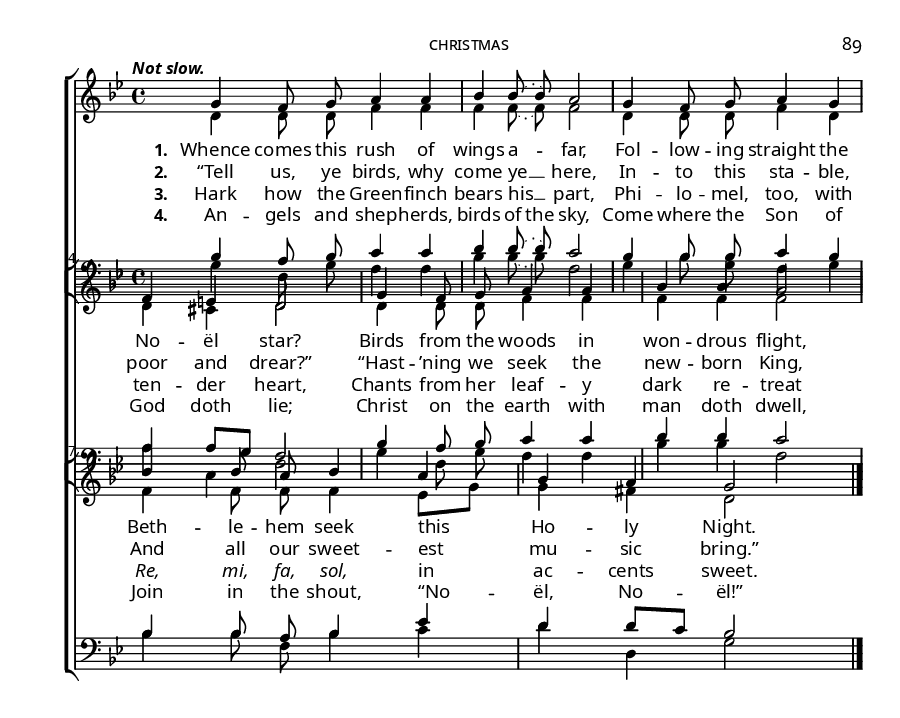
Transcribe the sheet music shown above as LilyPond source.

\version "2.14.2"
\include "util.ly"
\paper {
  print-all-headers = ##f
  paper-height = 9\in
  paper-width = 6\in
  indent = 0\in
  %system-system-spacing = #'((basic-distance . 10) (padding . 0))
  system-system-spacing =
    #'((basic-distance . 0)
       (minimum-distance . 0)
       (padding . -5)
       (stretchability . 100))
  score-markup-spacing =
    #'((basic-distance . 0)
       (minimum-distance . 0)
       (padding . 1)
       (stretchability . 0))
  last-bottom-spacing =
    #'((basic-distance . 0)
       (minimum-distance . 0)
       (padding . -0.5)
       (stretchability . 0))
  ragged-last-bottom = ##t
  ragged-bottom = ##f
  two-sided = ##t
  inner-margin = 0.5\in
  outer-margin = 0.25\in
  top-margin = 0.25\in
  bottom-margin = 0.25\in
  first-page-number = #089
  print-first-page-number = ##t
  headerLine = \markup{\override #'(font-name . "Garamond Premier Pro") \smallCapsOldStyle"christmas"}
  oddHeaderMarkup = \markup\fill-line{
     \override #'(font-name . "Garamond Premier Pro")\abs-fontsize #8.5
     \combine 
        \fill-line{"" \on-the-fly #print-page-number-check-first
        \oldStylePageNum""
        }
        \fill-line{\headerLine}
  }
  evenHeaderMarkup = \markup {
     \override #'(font-name . "Garamond Premier Pro")\abs-fontsize #8.5
     \combine
        \on-the-fly #print-page-number-check-first
        \oldStylePageNum""
        \fill-line{\headerLine}
  }
  title = \markup{\override #'(font-name . "Garamond Premier Pro Semibold"){ \abs-fontsize #15 \smallCapsOldStyle"Carol of the Birds"}}
  poet = \markup\oldStyleNum"Traditional"
  composer = \markup\oldStyleNum"Bas-Quercey Carol"
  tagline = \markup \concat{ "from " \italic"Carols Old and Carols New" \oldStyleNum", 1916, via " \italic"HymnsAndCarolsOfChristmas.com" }
}
#(set-global-staff-size 15) \paper{ #(define fonts (make-pango-font-tree "GoudyOlSt BT" "Garamond Premier Pro" "Garamond Premier Pro" (/ 15 20))) }
global = {
  \key bes \major
  \time 4/4
  \autoBeamOff
  \override DynamicLineSpanner #'staff-padding = #0.0
  \override DynamicLineSpanner #'Y-extent = #'(-1 . 1)
}

sopMusic = \relative c'' {
  \tempo \markup\italic"Not slow."
  g4 f8\noBeam g a4 a |
  \slurDotted bes bes8\noBeam( bes) a2 |
  
  g4 f8\noBeam g a4 g |
  f e d2 |
  
  g4 f8\noBeam g a4 a |
  bes bes a2 |
  
  d4 d8\noBeam c d4 c |
  bes a g2 \bar "|."
}
sopWords = \lyricmode {
  
}

altoMusic = \relative c' {
  d4 d8\noBeam d f4 f |
  \slurDotted f f8\noBeam( f) f2 |
  
  d4 d8\noBeam d f4 d |
  d cis d2 |
  
  d4 d8\noBeam d f4 f |
  f f f2 |
  
  f4 f8\noBeam f f4 \slurSolid ees8[ g] |
  g4 fis d2 \bar "|."
}
altoWords = \lyricmode {
  \dropLyricsIX
  \set stanza = #"1. "
  \set ignoreMelismata = ##t
  Whence comes this rush of wings a -- _ far,
  Fol -- low -- ing straight the No -- ël star?
  Birds from the woods in won -- drous flight,
  Beth -- le -- hem seek this _ Ho -- ly Night.
}
altoWordsII = \lyricmode {
  \dropLyricsIX
%\markup\italic
  \set stanza = #"2. "
  \set ignoreMelismata = ##t
  “Tell us, ye birds, why come ye __ _ here,
  In -- to this sta -- ble, poor and drear?”
  “Hast -- ’ning we seek the new -- born King,
  And all our sweet -- est _ mu -- sic bring.”
}
altoWordsIII = \lyricmode {
  \dropLyricsIX
  \set stanza = #"3. "
  Hark how the Green -- finch bears his __ part,
  Phi -- lo -- mel, too, with ten -- der heart,
  Chants from her leaf -- y dark re -- treat
  \markup\italic Re, \markup\italic mi, \markup\italic fa, \markup\italic sol, in ac -- cents sweet.
}
altoWordsIV = \lyricmode {
  \dropLyricsIX
  \set stanza = #"4. "
  \set ignoreMelismata = ##t
  An -- gels and shep -- herds, birds of the sky,
  Come where the Son of God doth lie;
  Christ on the earth with man doth dwell,
  Join in the shout, “No -- _ ël, No -- ël!”
}
altoWordsV = \lyricmode {
}
altoWordsVI = \lyricmode {
}
tenorMusic = \relative c' {
  bes4 a8\noBeam bes c4 c |
  \slurDotted d d8\noBeam( d) c2 |
  
  bes4 bes8\noBeam bes c4 bes |
  a \slurSolid a8[ g] f2 |
  
  \slurDotted bes4 a8\noBeam bes c4 c |
  d d c2 |
  
  bes4 bes8\noBeam a bes4 ees |
  d \slurSolid d8[ c] bes2 \bar "|."
}
tenorWords = \lyricmode {

}

bassMusic = \relative c' {
  g4 d8\noBeam g f4 f |
  \slurDotted bes bes8\noBeam( bes) f2 |
  
  g4 bes8\noBeam g f4 g |
  a a, d2 |
  
  g4 d8\noBeam g f4 f |
  bes bes f2 |
  
  bes4 bes8\noBeam f bes4 c |
  d d, g2 \bar "|."
}
bassWords = \lyricmode {

}

pianoRH = \relative c' {
  
}
pianoLH = \relative c' {
  
}

\score {
  <<
   \new ChoirStaff <<
%    \new Lyrics = sopranos \with { \override VerticalAxisGroup #'nonstaff-relatedstaff-spacing = #'((basic-distance . 1)) }
    \new Staff = women <<
      \new Voice = "sopranos" { \voiceOne << \global \sopMusic >> }
      \new Voice = "altos" { \voiceTwo << \global \altoMusic >> }
    >>
    \new Lyrics \with { alignAboveContext = #"women" \override VerticalAxisGroup #'nonstaff-relatedstaff-spacing = #'((basic-distance . 1))} \lyricsto "sopranos" \sopWords
    \new Lyrics = "altosVI"  \with { alignBelowContext = #"women" } \lyricsto "altos" \altoWordsVI
    \new Lyrics = "altosV"  \with { alignBelowContext = #"women" } \lyricsto "altos" \altoWordsV
    \new Lyrics = "altosIV"  \with { alignBelowContext = #"women" } \lyricsto "altos" \altoWordsIV
    \new Lyrics = "altosIII"  \with { alignBelowContext = #"women" } \lyricsto "altos" \altoWordsIII
    \new Lyrics = "altosII"  \with { alignBelowContext = #"women" } \lyricsto "altos" \altoWordsII
    \new Lyrics = "altos"  \with { alignBelowContext = #"women" \override VerticalAxisGroup #'nonstaff-relatedstaff-spacing = #'((padding . -0.5))} \lyricsto "altos" \altoWords
   \new Staff = men <<
      \clef bass
      \new Voice = "tenors" { \voiceOne << \global \tenorMusic >> }
      \new Voice = "basses" { \voiceTwo << \global \bassMusic >> }
    >>
    \new Lyrics \with { alignAboveContext = #"men" \override VerticalAxisGroup #'nonstaff-relatedstaff-spacing = #'((basic-distance . 1)) } \lyricsto "tenors" \tenorWords
    \new Lyrics \with { alignBelowContext = #"men" \override VerticalAxisGroup #'nonstaff-relatedstaff-spacing = #'((basic-distance . 1)) } \lyricsto "basses" \bassWords
  >>
%    \new PianoStaff << \new Staff { \new Voice { \pianoRH } } \new Staff { \clef "bass" \pianoLH } >>
  >>
  \layout {
%6x9  \context {\Lyrics\override LyricText #'font-size = #0.75 }
%6.14 \context {\Lyrics\override LyricText #'font-size = #0.25 }
%{IF_LESSER
\context {\Lyrics\override LyricText #'font-size = #0.6 }
%}%END_IF_LESSER
    #(define fonts (make-pango-font-tree "GoudyOlSt BT" "Garamond Premier Pro" "Garamond Premier Pro" (/ 14.6 20)))
    \context {
      \Score
      %\override SpacingSpanner #'base-shortest-duration = #(ly:make-moment 1 8)
      %\override SpacingSpanner #'common-shortest-duration = #(ly:make-moment 1 4)
    }
    \context {
      % Remove all empty staves
      % \Staff \RemoveEmptyStaves \override VerticalAxisGroup #'remove-first = ##t
    }
  }
  
  \midi {
    \tempo 4 = 90
    \set Staff.midiInstrument = "flute"
  
    \context {
      \Voice
      \remove "Dynamic_performer"
    }
  }
}
